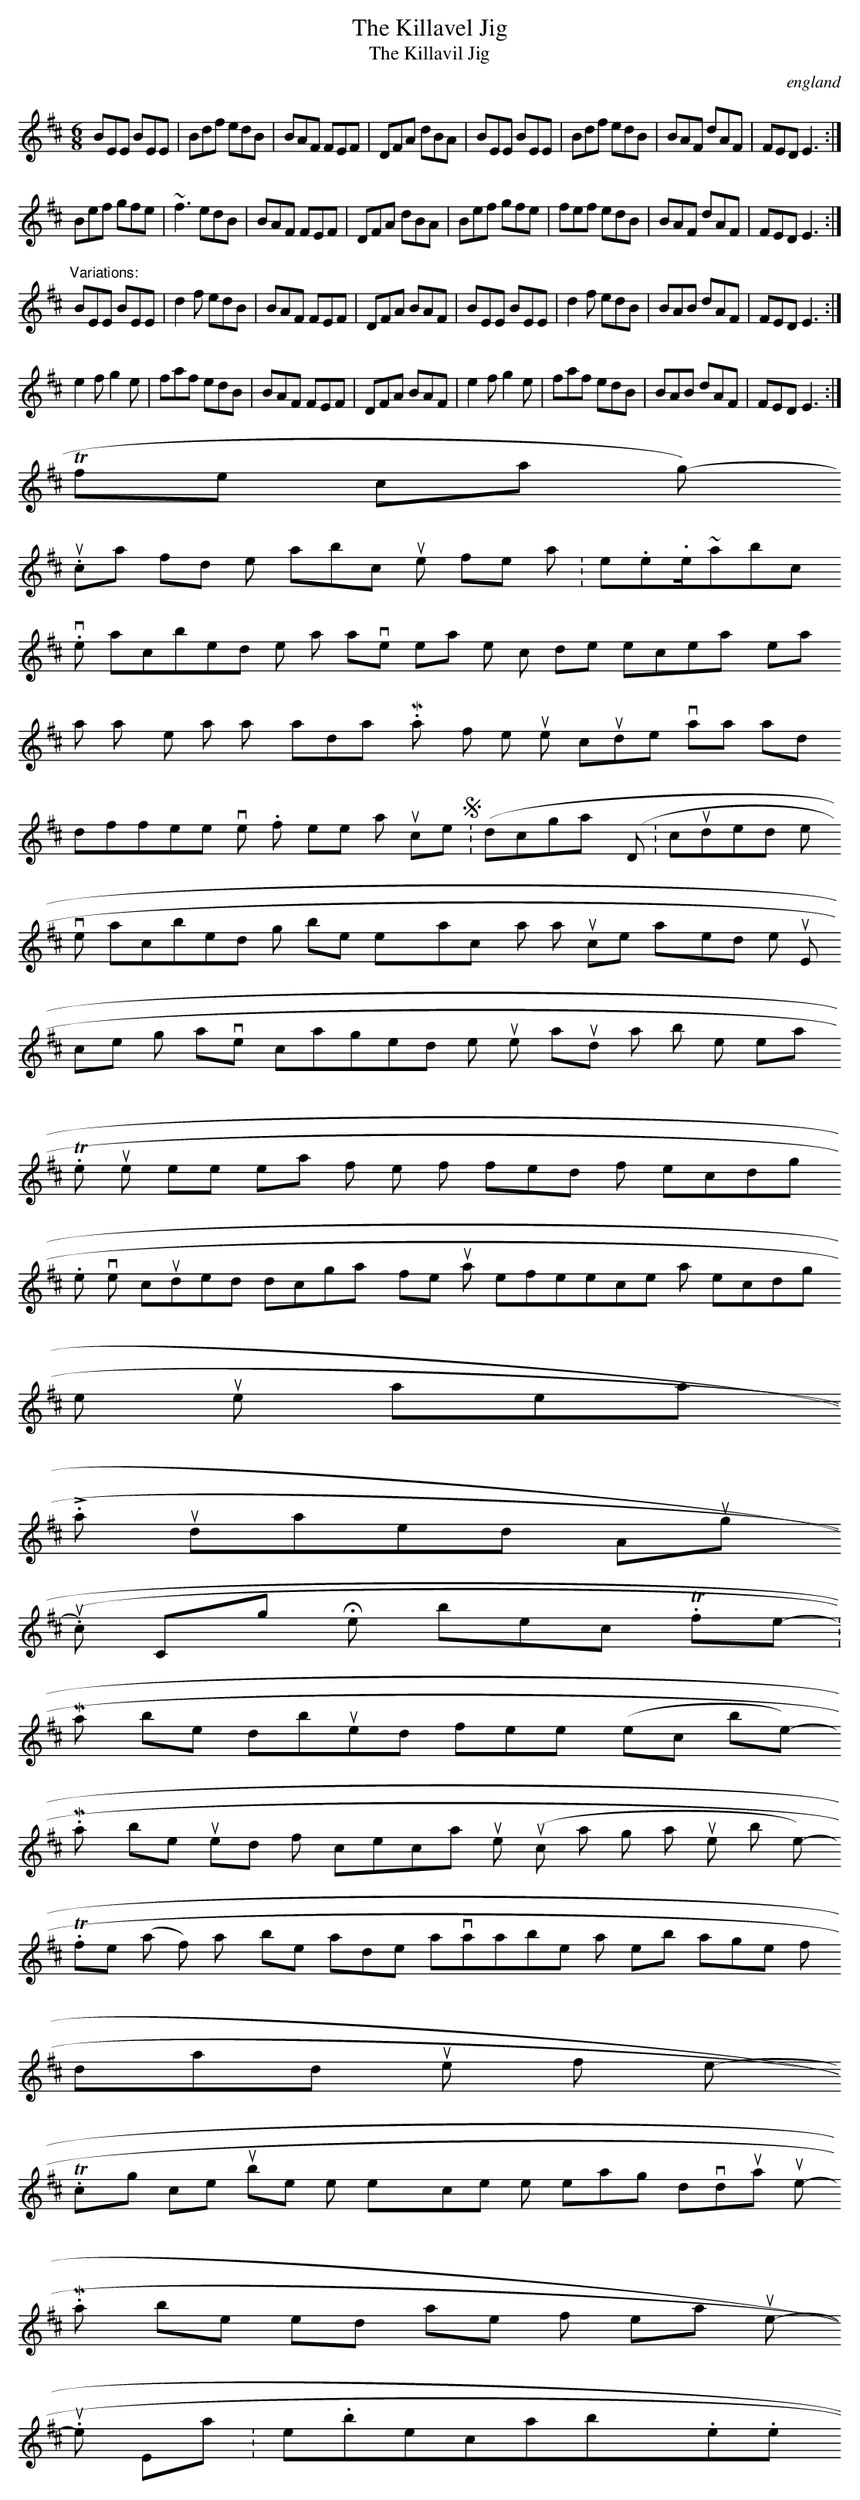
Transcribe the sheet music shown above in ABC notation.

X:1
T:Killavel Jig, The
T:Killavil Jig, The
O:england
M:6/8
K:Edor
BEE BEE|Bdf edB|BAF FEF|DFA dBA|BEE BEE|Bdf edB|BAF dAF|FED E3:|
Bef gfe|~f3 edB|BAF FEF|DFA dBA|Bef gfe|fef edB|BAF dAF|FED E3:|
"Variations:"
BEE BEE|d2f edB|BAF FEF|DFA BAF|BEE BEE|d2f edB|BAB dAF|FED E3:|
e2f g2e|faf edB|BAF FEF|DFA BAF|e2f g2e|faf edB|BAB dAF|FED E3:|
This file contains 100 jigs (#201 - #300).
You can find more abc tune files at http://home1.swipnet.se/~w-11382/abc.htm
I've transcribed them as I have learnt them, which does not necessarily mean
that I play them that way nowadays. Many of the tunes include variations and
different versions. If there is a source (S:) or discography (D:) included the
version transcribed might still not be exactly as that source played the tune,
since I might have changed the tune around a bit when I learnt it.
The tunes were learnt from sessions, from friends or from recordings.
When I've included discography, it's often just a reference to what recordings
the tune appears on.
Last updated 24 August 1998.
(c) Copyright 1997-1998 Henrik Norbeck. This file:
- May be distributed freely (with restrictions below).
- May not be used for commercial purposes (such as printing a tune book to sell).
- This file (or parts of it) may not be made available on a web page for
download without permission from me.
- This copyright notice must be kept, except when e-mailing individual tunes.
- May be printed on paper for personal use.
- Questions? E-mail: henrik.norbeck@mailbox.swipnet.se
